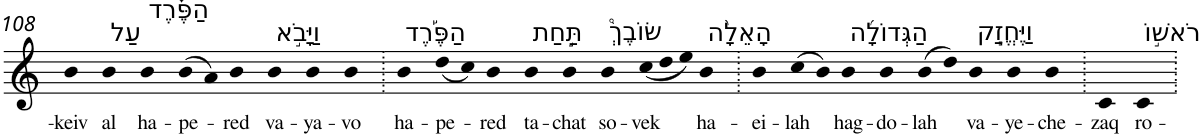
**kern	**text
*part1	*part1
*staff1	*staff1
*I"Piano	*
*I'Pno	*
!!LO:PB:g=z
*clefG2	*
*k[]	*
=108	=108
!	!LO:LY:b
4b	-keiv
!LO:TX:a:t=עַל	!
!	!LO:LY:b
4b	al
!LO:TX:a:t=הַפֶּ֗רֶד	!
!	!LO:LY:b
4b	ha-
!	!LO:LY:b
(>8b	-pe-
8a)	.
!	!LO:LY:b
4b	-red
!LO:TX:a:t=וַיָּבֹ֣א	!
!	!LO:LY:b
4b	va-
!	!LO:LY:b
4b	-ya-
!	!LO:LY:b
4b	-vo
=109.	=109.
!LO:TX:a:t=הַפֶּ֡רֶד	!
!	!LO:LY:b
4b	ha-
!	!LO:LY:b
(<8dd	-pe-
8cc)	.
!	!LO:LY:b
4b	-red
!LO:TX:a:t=תַּ֣חַת	!
!	!LO:LY:b
4b	ta-
!	!LO:LY:b
4b	-chat
!LO:TX:a:t=שׂוֹבֶךְ֩	!
!	!LO:LY:b
4b	so-
*Xtuplet	*
!	!LO:LY:b
(<12cc	-vek
12dd	.
12ee)	.
!LO:TX:a:t=הָאֵלָ֨ה	!
!	!LO:LY:b
4b	ha-
=110.	=110.
!	!LO:LY:b
4b	-ei-
!	!LO:LY:b
(>8cc	-lah
8b)	.
!LO:TX:a:t=הַגְּדוֹלָ֜ה	!
!	!LO:LY:b
4b	hag-
!	!LO:LY:b
4b	-do-
!	!LO:LY:b
(>8b	-lah
8dd)	.
!LO:TX:a:t=וַיֶּחֱזַ֧ק	!
!	!LO:LY:b
4b	va-
!	!LO:LY:b
4b	-ye-
!	!LO:LY:b
4b	-che-
=111.	=111.
!	!LO:LY:b
4c	-zaq
!LO:TX:a:t=רֹאשׁ֣וֹ	!
!	!LO:LY:b
4c	ro-
=.	=.
*-	*-
